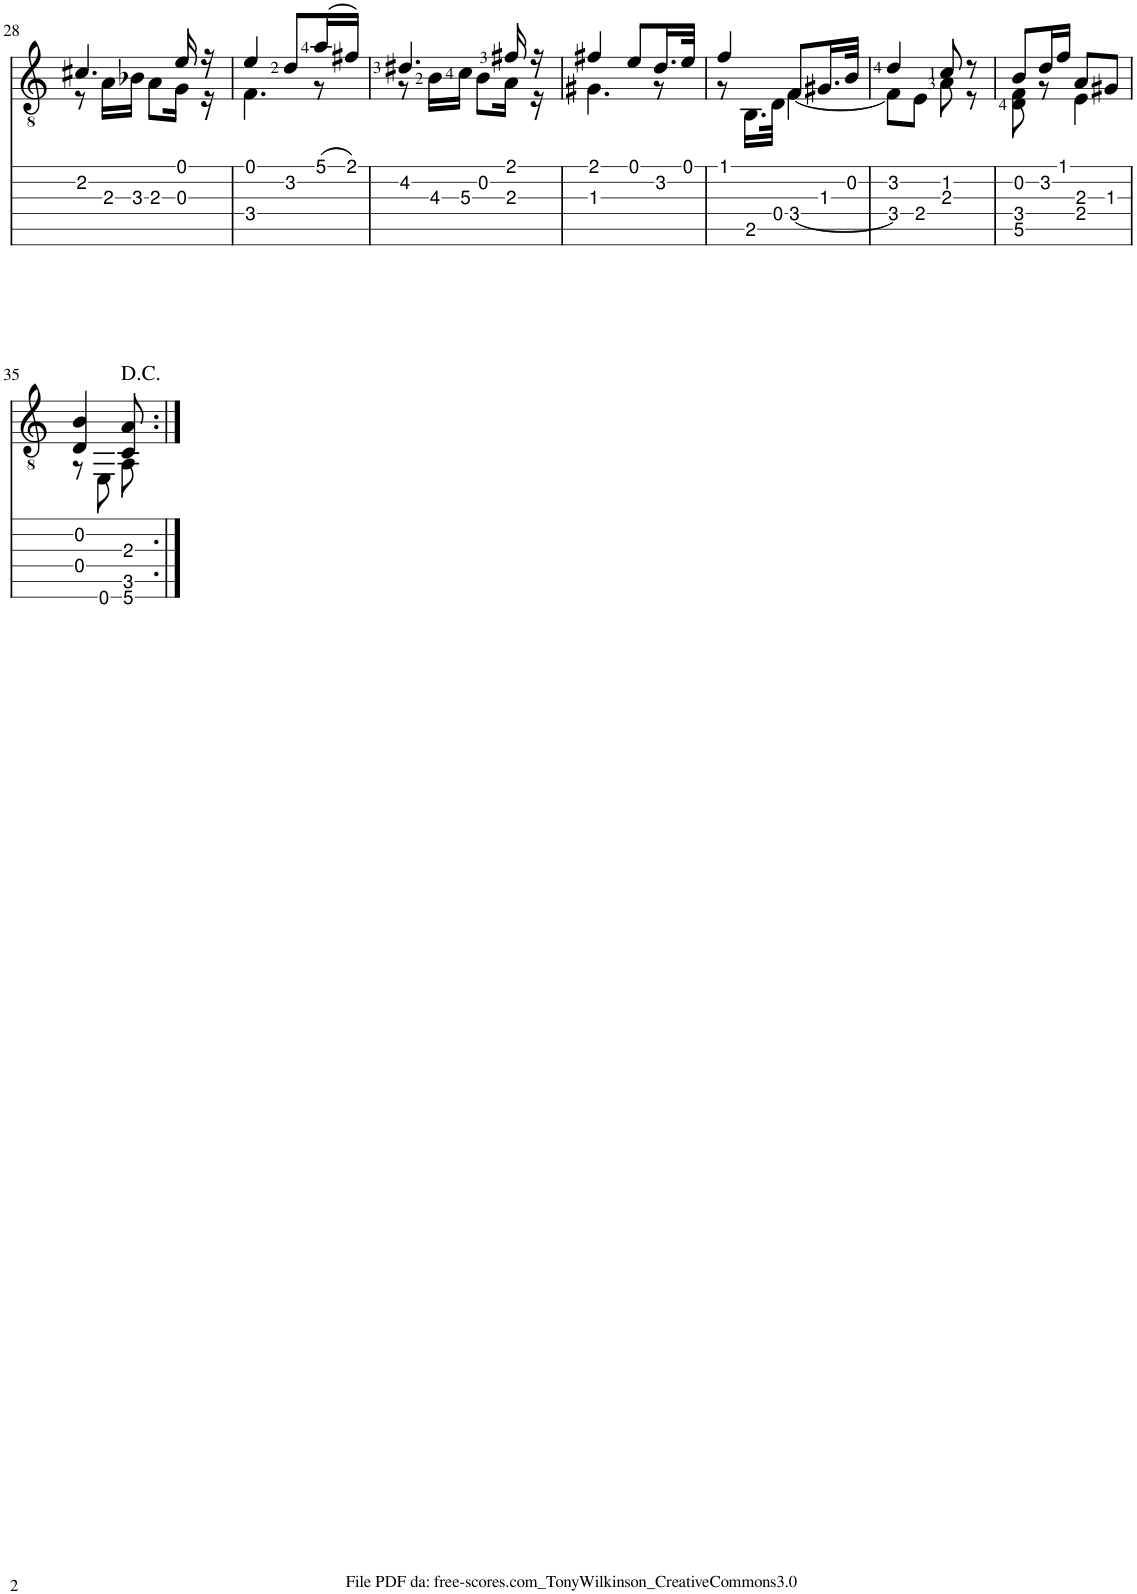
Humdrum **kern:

**kern	**kern
*part1	*part1
*staff2	*staff1
*I"Guitar	*
*I'Guit.	*
!!LO:PB:g=z
*	*clefGv2
*k[]	*k[]
*M2/4	*M2/4
=28	=28
*^	*^
4.c#	8r	4.c#X/	8r
.	16ALL	.	16A\LL
.	16B-JJ	.	16B-X\JJ
.	8AL	.	8A\L
16e	16GJk	16e/	16G\Jk
16r	16r	16r	16r
=29	=29	=29	=29
4e	4.F	4e/	4.F\
8dL	.	8d/L	.
16aL	8r	(16a/L	8r
16f#JJ	.	16f#X/JJ)	.
=30	=30	=30	=30
4.d#	8r	4.d#X/	8r
.	16BLL	.	16B\LL
.	16cJJ	.	16c\JJ
.	8BL	.	8B\L
16f#	16AJk	16f#X/	16A\Jk
16r	16r	16r	16r
=31	=31	=31	=31
4f#	4.G#	4f#X/	4.G#X\
8eL	.	8e/L	.
16.dL	8r	16.d/L	8r
32eJJk	.	32e/JJk	.
=32	=32	=32	=32
4f	8r	4f/	8r
.	16.BBLL	.	16.BB\LL
.	32DJJk	.	32D\JJk
8FL	[4F	8F/L	[4F\
16.G#L	.	16.G#X/L	.
32BJJk	.	32B/JJk	.
=33	=33	=33	=33
4d	8FL]	4d/	8F\L]
.	8EJ	.	8E\J
8c	8A	8c/	8A\
8r	8r	8r	8r
=34	=34	=34	=34
8BL	8D 8F	8B/L	8D\ 8F\
16dL	8r	16d/L	8r
16fJJ	.	16f/JJ	.
8AL	4E	8A/L	4E\
8G#J	.	8G#X/J	.
!!LO:LB:g=z	!!
=35	=35	=35	=35
4D 4B	8r	4D/ 4B/	8r
.	8EE	.	8EE\
8C 8A	8AA	8C/ 8A/	8AA\
*v	*v	*	*
*	*v	*v
=:|!	=:|!
*-	*-
